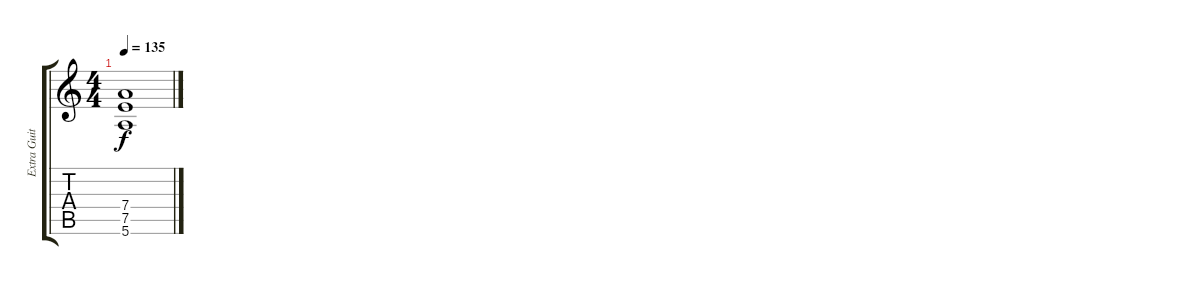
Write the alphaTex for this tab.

\track ("Extra Guitar" "Extra Guit") {instrument distortionguitar}
\staff {score tabs}
\tuning (E4 B3 G3 D3 A2 E2) {hide}
\ts (4 4)
\tempo 135
\clef g2
\ks c
(7.4{t} 7.5{t} 5.6{t}).1{dy f}
